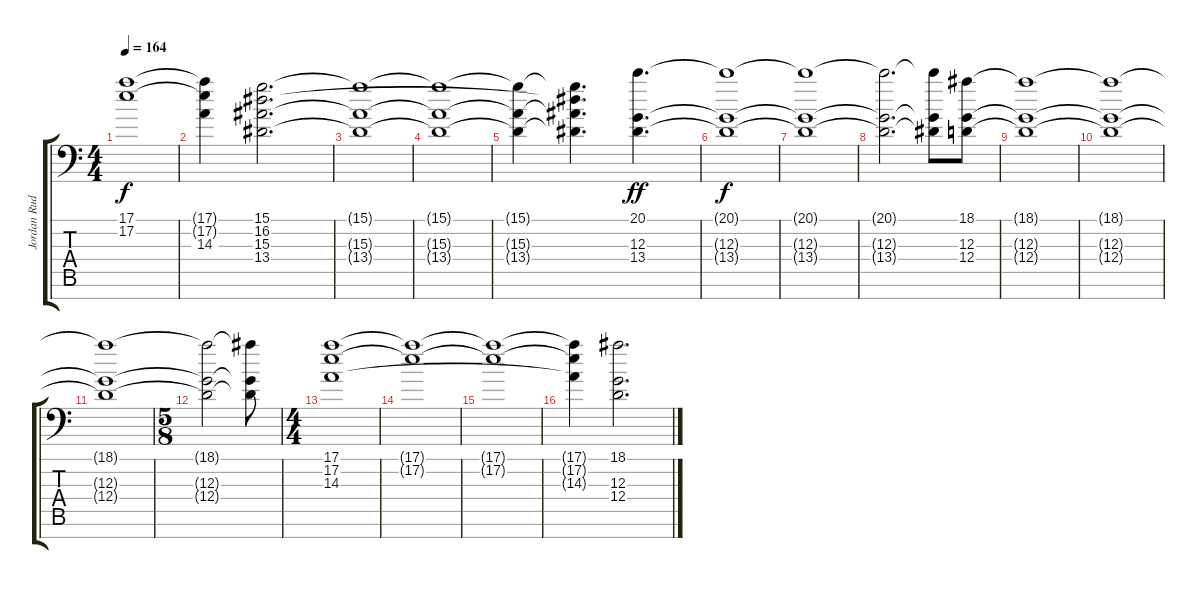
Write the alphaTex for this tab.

\track ("Jordan Rudess chords 2" "Jordan Rud") {instrument pad4choir}
\staff {score tabs}
\tuning (E4 B3 G3 D3 A2 E2 C-1) {hide}
\ts (4 4)
\tempo 164
\clef f4
\ks c
(17.1{t} 17.2{t}).1{dy f} |
(17.1{t} 17.2{t} 14.3{t}).4 (15.1 16.2 15.3 13.4).2{d} |
(15.1{t} 15.3{t} 13.4{t}).1 |
(15.1{t} 15.3{t} 13.4{t}).1 |
(15.1{t} 15.3{t} 13.4{t}).4 (15.1{t} 16.2{t} 15.3{t} 13.4{t}).4{d} (20.1 12.3 13.4).4{d dy ff} |
(20.1{t} 12.3{t} 13.4{t}).1{dy f} |
(20.1{t} 12.3{t} 13.4{t}).1 |
(20.1{t} 12.3{t} 13.4{t}).2{d} (20.1{t} 12.3{t} 13.4{t}).8 (18.1 12.3 12.4).8 |
(18.1{t} 12.3{t} 12.4{t}).1 |
(18.1{t} 12.3{t} 12.4{t}).1 |
(18.1{t} 12.3{t} 12.4{t}).1 |
\ts (5 8)
(18.1{t} 12.3{t} 12.4{t}).2 (18.1{t} 12.3{t} 12.4{t}).8 |
\ts (4 4)
(17.1 17.2 14.3).1{volume 10} |
(17.1{t} 17.2{t}).1 |
(17.1{t} 17.2{t}).1 |
(17.1{t} 17.2{t} 14.3{t}).4 (18.1 12.3 12.4).2{d}
